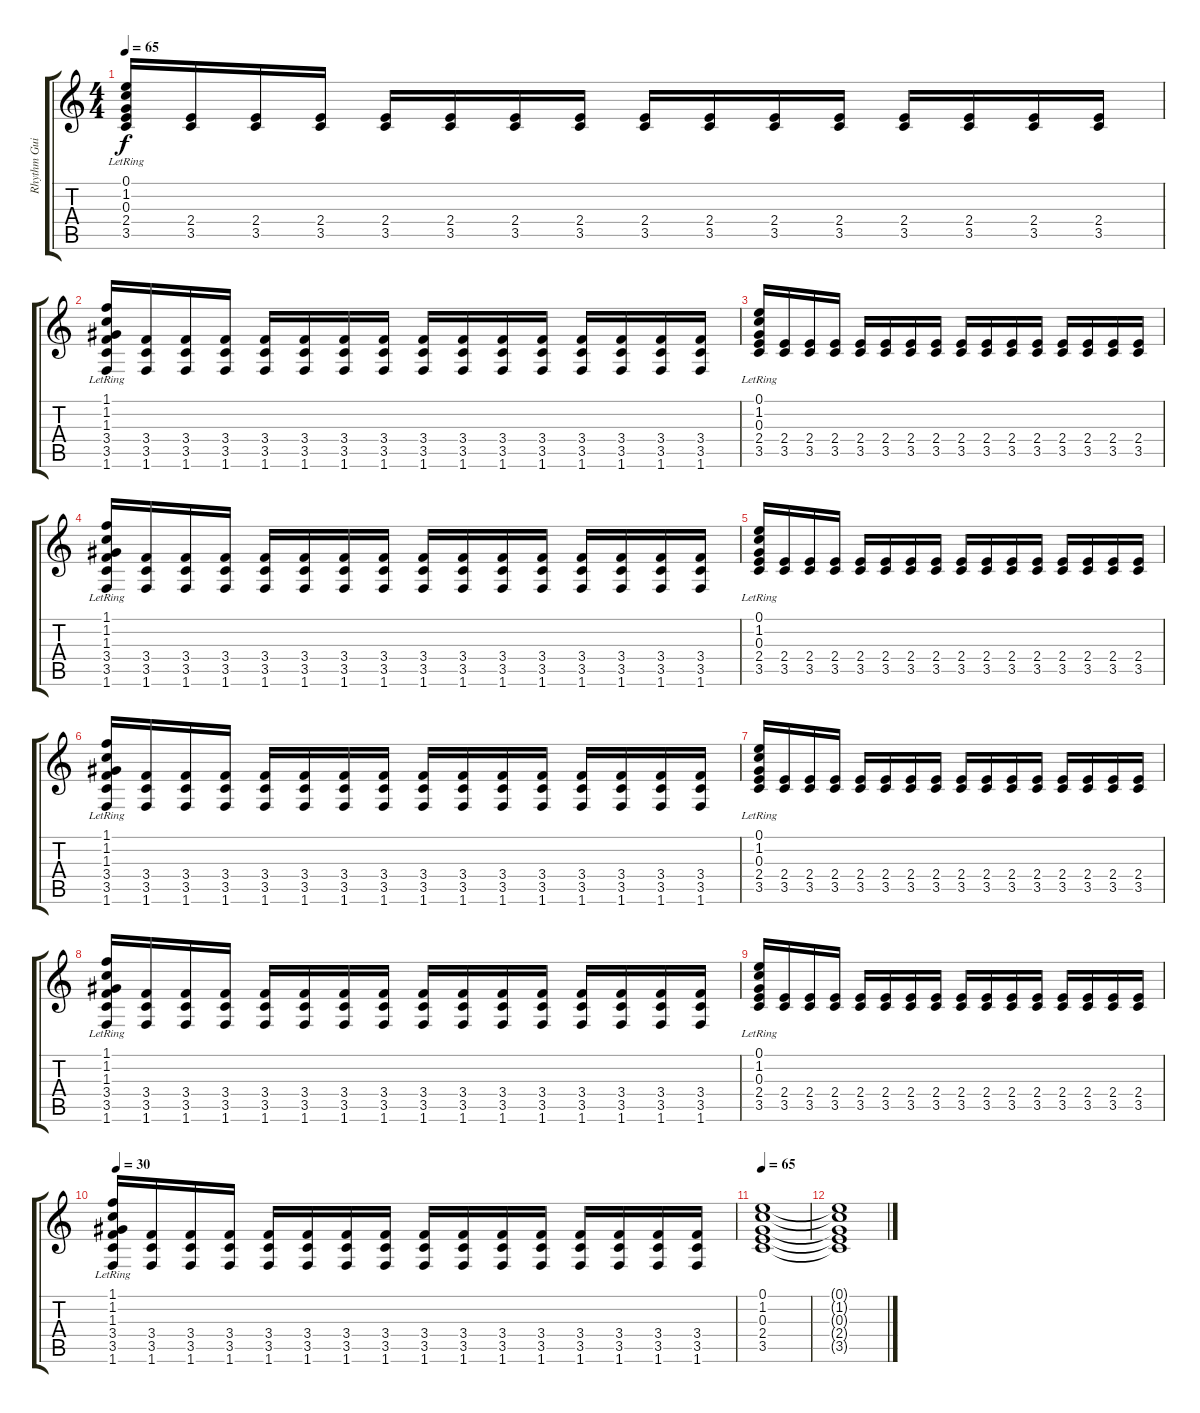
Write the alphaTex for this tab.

\track ("Rhythm Guitar" "Rhythm Gui") {instrument overdrivenguitar}
\staff {score tabs}
\tuning (E4 B3 G3 D3 A2 E2) {hide}
\ts (4 4)
\tempo 65
\clef g2
\ks c
(0.1{lr} 1.2{lr} 0.3{lr} 2.4 3.5).16{dy f} (2.4 3.5).16 (2.4 3.5).16 (2.4 3.5).16 (2.4 3.5).16 (2.4 3.5).16 (2.4 3.5).16 (2.4 3.5).16 (2.4 3.5).16 (2.4 3.5).16 (2.4 3.5).16 (2.4 3.5).16 (2.4 3.5).16 (2.4 3.5).16 (2.4 3.5).16 (2.4 3.5).16 |
(1.1{lr} 1.2{lr} 1.3{lr} 3.4 3.5 1.6).16 (3.4 3.5 1.6).16 (3.4 3.5 1.6).16 (3.4 3.5 1.6).16 (3.4 3.5 1.6).16 (3.4 3.5 1.6).16 (3.4 3.5 1.6).16 (3.4 3.5 1.6).16 (3.4 3.5 1.6).16 (3.4 3.5 1.6).16 (3.4 3.5 1.6).16 (3.4 3.5 1.6).16 (3.4 3.5 1.6).16 (3.4 3.5 1.6).16 (3.4 3.5 1.6).16 (3.4 3.5 1.6).16 |
(0.1{lr} 1.2{lr} 0.3{lr} 2.4 3.5).16 (2.4 3.5).16 (2.4 3.5).16 (2.4 3.5).16 (2.4 3.5).16 (2.4 3.5).16 (2.4 3.5).16 (2.4 3.5).16 (2.4 3.5).16 (2.4 3.5).16 (2.4 3.5).16 (2.4 3.5).16 (2.4 3.5).16 (2.4 3.5).16 (2.4 3.5).16 (2.4 3.5).16 |
(1.1{lr} 1.2{lr} 1.3{lr} 3.4 3.5 1.6).16 (3.4 3.5 1.6).16 (3.4 3.5 1.6).16 (3.4 3.5 1.6).16 (3.4 3.5 1.6).16 (3.4 3.5 1.6).16 (3.4 3.5 1.6).16 (3.4 3.5 1.6).16 (3.4 3.5 1.6).16 (3.4 3.5 1.6).16 (3.4 3.5 1.6).16 (3.4 3.5 1.6).16 (3.4 3.5 1.6).16 (3.4 3.5 1.6).16 (3.4 3.5 1.6).16 (3.4 3.5 1.6).16 |
(0.1{lr} 1.2{lr} 0.3{lr} 2.4 3.5).16 (2.4 3.5).16 (2.4 3.5).16 (2.4 3.5).16 (2.4 3.5).16 (2.4 3.5).16 (2.4 3.5).16 (2.4 3.5).16 (2.4 3.5).16 (2.4 3.5).16 (2.4 3.5).16 (2.4 3.5).16 (2.4 3.5).16 (2.4 3.5).16 (2.4 3.5).16 (2.4 3.5).16 |
(1.1{lr} 1.2{lr} 1.3{lr} 3.4 3.5 1.6).16 (3.4 3.5 1.6).16 (3.4 3.5 1.6).16 (3.4 3.5 1.6).16 (3.4 3.5 1.6).16 (3.4 3.5 1.6).16 (3.4 3.5 1.6).16 (3.4 3.5 1.6).16 (3.4 3.5 1.6).16 (3.4 3.5 1.6).16 (3.4 3.5 1.6).16 (3.4 3.5 1.6).16 (3.4 3.5 1.6).16 (3.4 3.5 1.6).16 (3.4 3.5 1.6).16 (3.4 3.5 1.6).16 |
(0.1{lr} 1.2{lr} 0.3{lr} 2.4 3.5).16 (2.4 3.5).16 (2.4 3.5).16 (2.4 3.5).16 (2.4 3.5).16 (2.4 3.5).16 (2.4 3.5).16 (2.4 3.5).16 (2.4 3.5).16 (2.4 3.5).16 (2.4 3.5).16 (2.4 3.5).16 (2.4 3.5).16 (2.4 3.5).16 (2.4 3.5).16 (2.4 3.5).16 |
(1.1{lr} 1.2{lr} 1.3{lr} 3.4 3.5 1.6).16 (3.4 3.5 1.6).16 (3.4 3.5 1.6).16 (3.4 3.5 1.6).16 (3.4 3.5 1.6).16 (3.4 3.5 1.6).16 (3.4 3.5 1.6).16 (3.4 3.5 1.6).16 (3.4 3.5 1.6).16 (3.4 3.5 1.6).16 (3.4 3.5 1.6).16 (3.4 3.5 1.6).16 (3.4 3.5 1.6).16 (3.4 3.5 1.6).16 (3.4 3.5 1.6).16 (3.4 3.5 1.6).16 |
(0.1{lr} 1.2{lr} 0.3{lr} 2.4 3.5).16 (2.4 3.5).16 (2.4 3.5).16 (2.4 3.5).16 (2.4 3.5).16 (2.4 3.5).16 (2.4 3.5).16 (2.4 3.5).16 (2.4 3.5).16 (2.4 3.5).16 (2.4 3.5).16 (2.4 3.5).16 (2.4 3.5).16 (2.4 3.5).16 (2.4 3.5).16 (2.4 3.5).16 |
\tempo 30
(1.1{lr} 1.2{lr} 1.3{lr} 3.4 3.5 1.6).16 (3.4 3.5 1.6).16 (3.4 3.5 1.6).16 (3.4 3.5 1.6).16 (3.4 3.5 1.6).16 (3.4 3.5 1.6).16 (3.4 3.5 1.6).16 (3.4 3.5 1.6).16 (3.4 3.5 1.6).16 (3.4 3.5 1.6).16 (3.4 3.5 1.6).16 (3.4 3.5 1.6).16 (3.4 3.5 1.6).16 (3.4 3.5 1.6).16 (3.4 3.5 1.6).16 (3.4 3.5 1.6).16 |
\tempo 65
(0.1 1.2 0.3 2.4 3.5).1 |
(0.1{t} 1.2{t} 0.3{t} 2.4{t} 3.5{t}).1
